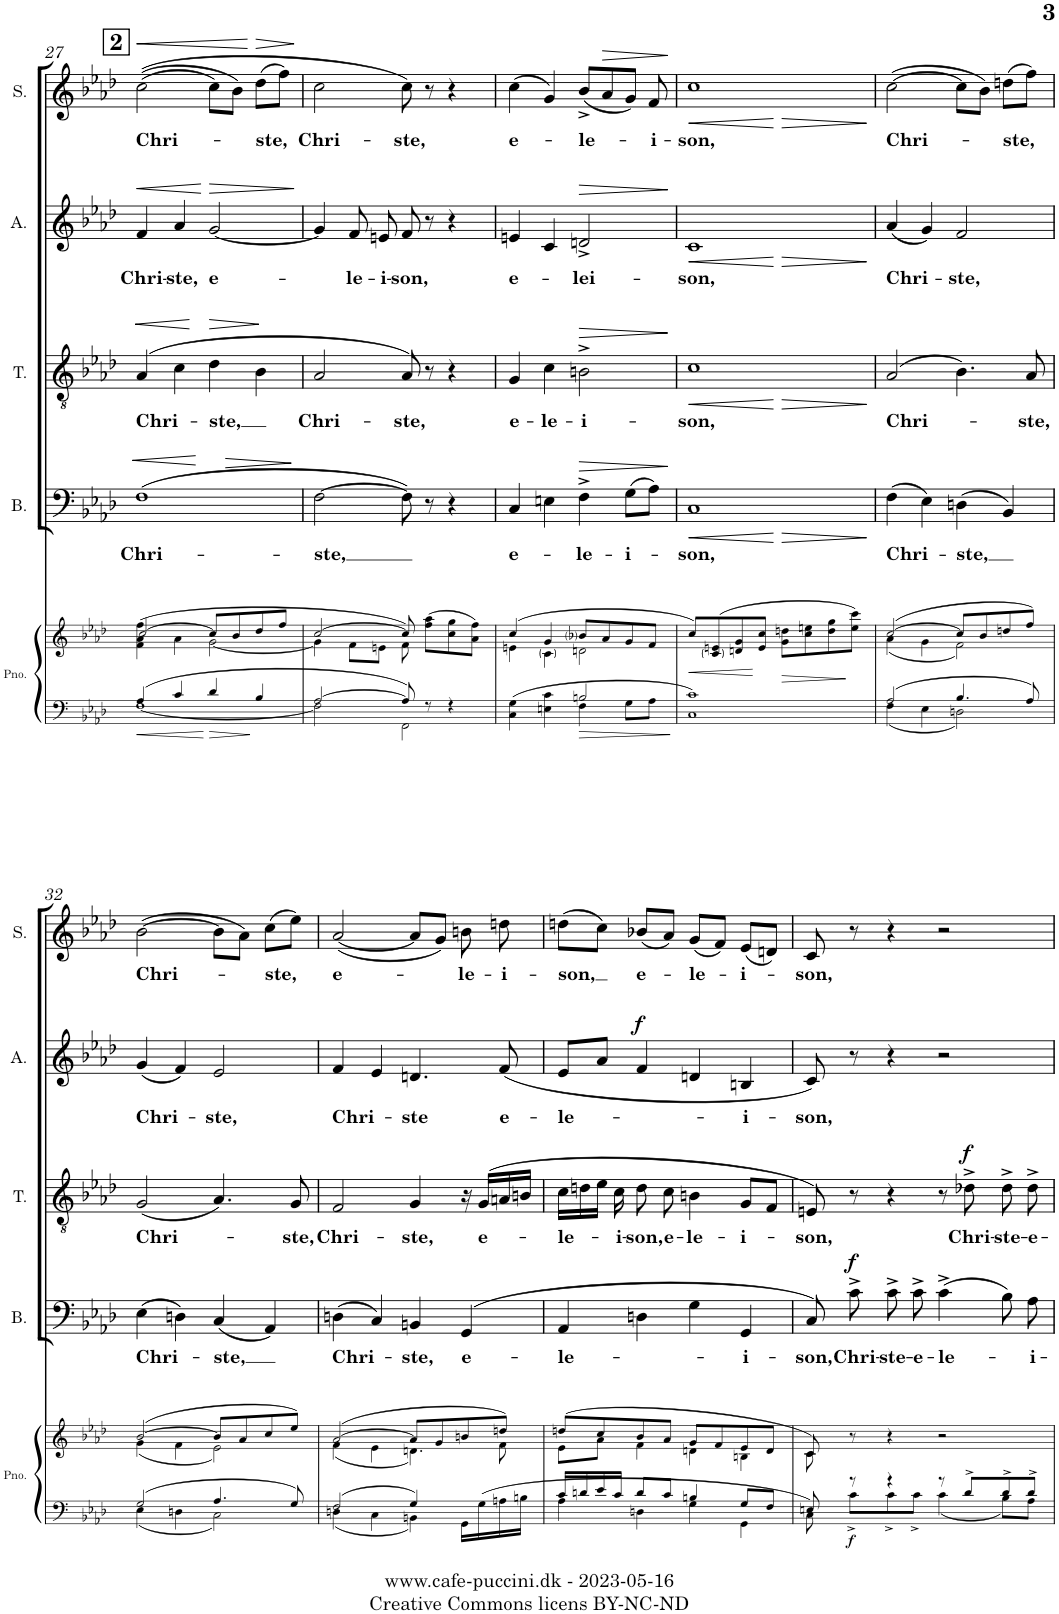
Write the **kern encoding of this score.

**kern	**kern	**dynam	**kern	**text	**dynam	**kern	**text	**dynam	**kern	**text	**dynam	**kern	**text	**dynam
*part5	*part5	*part5	*part4	*part4	*part4	*part3	*part3	*part3	*part2	*part2	*part2	*part1	*part1	*part1
*staff6	*staff5	*staff5/6	*staff4	*staff4	*staff4	*staff3	*staff3	*staff3	*staff2	*staff2	*staff2	*staff1	*staff1	*staff1
*I"Piano	*	*	*I"Bass	*	*	*I"Tenor	*	*	*I"Alto	*	*	*I"Soprano	*	*
*I'Pno.	*	*	*I'B.	*	*	*I'T.	*	*	*I'A.	*	*	*I'S.	*	*
!!LO:PB:g=z
*clefF4	*clefG2	*	*clefF4	*	*	*clefGv2	*	*	*clefG2	*	*	*clefG2	*	*
*k[b-e-a-d-]	*k[b-e-a-d-]	*	*k[b-e-a-d-]	*	*	*k[b-e-a-d-]	*	*	*k[b-e-a-d-]	*	*	*k[b-e-a-d-]	*	*
*M4/4	*M4/4	*	*M4/4	*	*	*M4/4	*	*	*M4/4	*	*	*M4/4	*	*
!!LO:REH:place=s1:a:B:cj:fs=14:t=2
=27	=27	=27	=27	=27	=27	=27	=27	=27	=27	=27	=27	=27	=27	=27
*^	*^	*	*	*	*	*	*	*	*	*	*	*	*	*
!	!	!	!	!	!	!LO:LY:b	!LO:HP:b	!	!LO:LY:b	!LO:HP:b	!	!LO:LY:b	!LO:HP:b	!	!LO:LY:b	!LO:HP:b
4A-/	[1F	[2cc/	(>4f\ 4a-\ 4ff\	.	(1F	Chri-	<	(4A-/	-Chri-	<	4f/	Chri-	<	(((2cc\	Chri-	<
!	!	!	!	!	!	!	!	!	!	!	!	!LO:LY:b	!	!	!	!
4c/	.	.	4a-\	.	.	.	.	4c\	.	.	4a-/	-ste,	.	.	.	.
!	!	!	!	!	!	!	!	!	!LO:LY:b	!LO:HP:n=1:b	!	!LO:LY:b	!LO:HP:n=1:b	!	!	!
4d-/	.	8cc/L]	[2g\	.	.	.	.	4d-\	-ste,	[ >	[2g/	e-	[ >	8cc\L)	.	.
.	.	8b-/	.	.	.	.	.	.	.	.	.	.	.	8b-\J)	.	.
!	!	!	!	!	!	!	!	!	!	!	!	!	!	!	!LO:LY:b	!LO:HP:n=1:b
4B-/	.	8dd-/	.	.	.	.	.	4B-\	.	.	.	.	.	(8dd-\L	-ste,	[ >
.	.	8ff/J	.	.	.	.	.	.	.	.	.	.	.	8ff\J)	.	.
*v	*v	*	*	*	*	*	*	*	*	*	*	*	*	*	*	*
*	*v	*v	*	*	*	*	*	*	*	*	*	*	*	*	*
.	.	.	.	.	[	.	.	] ]	.	.	]	.	.	]
=28	=28	=28	=28	=28	=28	=28	=28	=28	=28	=28	=28	=28	=28	=28
*^	*^	*	*	*	*	*	*	*	*	*	*	*	*	*
!	!	!	!	!	!	!LO:LY:b	!LO:HP:b	!	!LO:LY:b	!	!	!	!	!	!LO:LY:b	!
[2A-/	2F\]	[2cc/	4g\]	.	[2F\	-ste,	>	2A-/	Chri-	.	4g/]	.	.	2cc\	Chri-	.
!	!	!	!	!	!	!	!	!	!	!	!	!LO:LY:b	!	!	!	!
.	.	.	8f\L	.	.	.	.	.	.	.	8f/	-le-	.	.	.	.
!	!	!	!	!	!	!	!	!	!	!	!	!LO:LY:b	!	!	!	!
.	.	.	8en\J	.	.	.	.	.	.	.	8en/	-i-	.	.	.	.
!	!	!	!	!	!	!	!	!	!LO:LY:b	!	!	!LO:LY:b	!	!	!LO:LY:b	!
8A-/]	2FF\	8cc/])	8f\	.	8F\])	.	.	8A-/)	-ste,	.	8f/	-son,	.	8cc\)	-ste,	.
8r	.	8ryy	(>8ff\ 8aa-\L	.	8r	.	.	8r	.	.	8r	.	.	8r	.	.
4r	.	4ryy	8cc\ 8gg\	.	4r	.	.	4r	.	.	4r	.	.	4r	.	.
.	.	.	8a-\ 8ff\J)	.	.	.	.	.	.	.	.	.	.	.	.	.
=29	=29	=29	=29	=29	=29	=29	=29	=29	=29	=29	=29	=29	=29	=29	=29	=29
!	!	!	!	!	!	!LO:LY:b	!	!	!LO:LY:b	!	!	!LO:LY:b	!	!	!LO:LY:b	!
2ryy	4C\ 4G\	(4cc/	4en\	.	4C/	e-	.	4G/	e-	.	4en/	-e-	.	(4cc\	e-	.
!	!	!	!	!	!	!	!	!	!LO:LY:b	!	!	!	!	!	!	!
.	4En\ 4c\	4g/	4c\	.	4En\	.	.	4c\	-le-	.	4c/	.	.	4g/)	.	.
!	!	!	!	!LO:HP:b=2	!	!LO:LY:b	!LO:HP:b	!	!LO:LY:b	!LO:HP:b	!	!LO:LY:b	!LO:HP:b	!	!LO:LY:b	!
2Bn/	4F\	8b-i/L	2dn\	>	4F^\	-le-	>	2Bn^\	-i-	>	2dn^/	-lei-	>	(8b-^/L	-le-	.
!	!	!	!	!	!	!	!	!	!	!	!	!	!	!	!	!LO:HP:b
.	.	8a-/	.	.	.	.	.	.	.	.	.	.	.	8a-/	.	>
!	!	!	!	!	!	!LO:LY:b	!	!	!	!	!	!	!	!	!	!
.	8G\L	8g/	.	.	(8G\L	-i-	.	.	.	.	.	.	.	8g/J)	.	.
!	!	!	!	!	!	!	!	!	!	!	!	!	!	!	!LO:LY:b	!
.	8A-\J	8f/J	.	.	8A-\J)	.	.	.	.	.	.	.	.	8f/	-i-	.
*v	*v	*	*	*	*	*	*	*	*	*	*	*	*	*	*	*
*	*v	*v	*	*	*	*	*	*	*	*	*	*	*	*	*
.	.	.	.	.	]	.	.	]	.	.	]	.	.	]
=30	=30	=30	=30	=30	=30	=30	=30	=30	=30	=30	=30	=30	=30	=30
!	!	!LO:HP:b	!	!LO:LY:b	!LO:HP:b	!	!LO:LY:b	!LO:HP:b	!	!LO:LY:b	!LO:HP:b	!	!LO:LY:b	!LO:HP:b
*	*	*	*^	*	*	*^	*	*	*^	*	*	*^	*	*
1C 1c	8cc/L)	<	1C	2ryy	-son,	<	1c	2ryy	-son,	<	1c	2ryy	-son,	<	1cc	2ryy	-son,	<
.	(8c/ 8en/	.	.	.	.	.	.	.	.	.	.	.	.	.	.	.	.	.
.	8dn/ 8g/	.	.	.	.	.	.	.	.	.	.	.	.	.	.	.	.	.
.	8e/ 8cc/J	]	.	.	.	.	.	.	.	.	.	.	.	.	.	.	.	.
!	!	!	!	!	!	!	!	!	!	!LO:HP:n=1:b	!	!	!	!LO:HP:n=1:b	!	!	!	!LO:HP:n=1:b
.	8g\ 8ddn\L	.	.	2ryy	.	[	.	2ryy	.	[ >	.	2ryy	.	[ >	.	2ryy	.	[ >
.	8cc\ 8een\	.	.	.	.	.	.	.	.	.	.	.	.	.	.	.	.	.
.	8dd\ 8gg\	.	.	.	.	.	.	.	.	.	.	.	.	.	.	.	.	.
.	8ee\ 8ccc\J)	[	.	.	.	.	.	.	.	.	.	.	.	.	.	.	.	.
*	*	*	*v	*v	*	*	*	*	*	*	*v	*v	*	*	*v	*v	*	*
*	*	*	*	*	*	*v	*v	*	*	*	*	*	*	*	*
.	.	.	.	.	]	.	.	.	.	.	]	.	.	]
=31	=31	=31	=31	=31	=31	=31	=31	=31	=31	=31	=31	=31	=31	=31
*^	*^	*	*	*	*	*	*	*	*	*	*	*	*	*
!	!	!	!	!	!	!LO:LY:b	!	!	!LO:LY:b	!	!	!LO:LY:b	!	!	!LO:LY:b	!
2A-/	4F\	([2cc/	(4a-\	.	(4F\	-Chri-	.	(2A-/	-Chri-	.	(4a-/	-Chri-	.	([2cc\	Chri-	.
.	4E-\	.	4g\	.	4E-\)	.	.	.	.	.	4g/)	.	.	.	.	.
!	!	!	!	!	!	!LO:LY:b	!	!	!	!	!	!LO:LY:b	!	!	!	!
4.B-/	2Dn\	8cc/L]	2f\)	.	(4Dn\	-ste,	.	4.B-\)	.	.	2f/	-ste,	.	8cc\L]	.	.
.	.	8b-/	.	.	.	.	.	.	.	.	.	.	.	8b-\J)	.	.
!	!	!	!	!	!	!	!	!	!	!	!	!	!	!	!LO:LY:b	!
.	.	8ddn/	.	.	4BB-/)	.	.	.	.	.	.	.	.	(8ddn\L	-ste,	.
!	!	!	!	!	!	!	!	!	!LO:LY:b	!	!	!	!	!	!	!
8A-/	.	8ff/J)	.	.	.	.	.	8A-/	-ste,	.	.	.	.	8ff\J)	.	.
!!LO:LB:g=z
=32	=32	=32	=32	=32	=32	=32	=32	=32	=32	=32	=32	=32	=32	=32	=32	=32
!	!	!	!	!	!	!LO:LY:b	!	!	!LO:LY:b	!	!	!LO:LY:b	!	!	!LO:LY:b	!
2G/	4E-\	([2b-/	(4g\	.	(4E-\	Chri-	.	(2G/	-Chri-	.	(4g/	-Chri-	.	([2b-\	Chri-	.
.	4Dn\	.	4f\	.	4Dn\)	.	.	.	.	.	4f/)	.	.	.	.	.
!	!	!	!	!	!	!LO:LY:b	!	!	!	!	!	!LO:LY:b	!	!	!	!
4.A-/	2C\	8b-/L]	2e-\)	.	(4C/	-ste,	.	4.A-/)	.	.	2e-/	-ste,	.	8b-\L]	.	.
.	.	8a-/	.	.	.	.	.	.	.	.	.	.	.	8a-\J)	.	.
!	!	!	!	!	!	!	!	!	!	!	!	!	!	!	!LO:LY:b	!
.	.	8cc/	.	.	4AA-/)	.	.	.	.	.	.	.	.	(8cc\L	-ste,	.
!	!	!	!	!	!	!	!	!	!LO:LY:b	!	!	!	!	!	!	!
8G/	.	8ee-/J)	.	.	.	.	.	8G/	-ste,	.	.	.	.	8ee-\J)	.	.
=33	=33	=33	=33	=33	=33	=33	=33	=33	=33	=33	=33	=33	=33	=33	=33	=33
!	!	!	!	!	!	!LO:LY:b	!	!	!LO:LY:b	!	!	!LO:LY:b	!	!	!LO:LY:b	!
2F/	4Dn\	([2a-/	(4f\	.	(4Dn\	Chri-	.	2F/	Chri-	.	4f/	-Chri-	.	([2a-/	e-	.
.	4C\	.	4e-\	.	4C/)	.	.	.	.	.	4e-/	.	.	.	.	.
!	!	!	!	!	!	!LO:LY:b	!	!	!LO:LY:b	!	!	!LO:LY:b	!	!	!	!
4G/	4BBn\	8a-/L]	4.dn\)	.	4BBn/	-ste,	.	4G/	-ste,	.	4.dn/	-ste	.	8a-/L]	.	.
.	.	8g/	.	.	.	.	.	.	.	.	.	.	.	8g/J)	.	.
!	!	!	!	!	!	!LO:LY:b	!	!	!	!	!	!	!	!	!LO:LY:b	!
4ryy	16GG\LL	8bn/	.	.	(4GG/	e-	.	16r	.	.	.	.	.	8bn\	-le-	.
!	!	!	!	!	!	!	!	!	!LO:LY:b	!	!	!	!	!	!	!
.	16G\	.	.	.	.	.	.	(16G/LL	-e-	.	.	.	.	.	.	.
!	!	!	!	!	!	!	!	!	!	!	!	!LO:LY:b	!	!	!LO:LY:b	!
.	16An\	8ddn/J)	8f\	.	.	.	.	16An/	.	.	(8f/	e-	.	8ddn\	-i-	.
.	16Bn\JJ	.	.	.	.	.	.	16Bn/JJ	.	.	.	.	.	.	.	.
=34	=34	=34	=34	=34	=34	=34	=34	=34	=34	=34	=34	=34	=34	=34	=34	=34
!	!	!	!	!	!	!LO:LY:b	!	!	!LO:LY:b	!	!	!LO:LY:b	!	!	!LO:LY:b	!
16c/LL	4A-\	(8ddn/L	8e-\L	.	4AA-/	-le-	.	16c\LL	-le-	.	8e-/L	-le-	.	(8ddn\L	-son,	.
16dn/	.	.	.	.	.	.	.	16dn\	.	.	.	.	.	.	.	.
16e-/	.	8cc/	8a-\J	.	.	.	.	16e-\JJ	.	.	8a-/J	.	.	8cc\J)	.	.
!	!	!	!	!	!	!	!	!	!LO:LY:b	!	!	!	!	!	!	!
16c/JJ	.	.	.	.	.	.	.	16c\	-i-	.	.	.	.	.	.	.
!	!	!	!	!	!	!	!	!	!LO:LY:b	!	!	!	!LO:DY:a	!	!LO:LY:b	!
8d/L	4Dn\	8b-/	4f\	.	4Dn\	.	.	8d\	-son,	.	4f/	.	f	(8b-X/L	e-	.
!	!	!	!	!	!	!	!	!	!LO:LY:b	!	!	!	!	!	!	!
8c/J	.	8a-/J	.	.	.	.	.	8c\	e-	.	.	.	.	8a-/J)	.	.
!	!	!	!	!	!	!	!	!	!LO:LY:b	!	!	!	!	!	!LO:LY:b	!
4Bn/	4G\	8g/L	4dn\	.	4G\	.	.	4Bn\	-le-	.	4dn/	.	.	(8g/L	-le-	.
.	.	8f/	.	.	.	.	.	.	.	.	.	.	.	8f/J)	.	.
!	!	!	!	!	!	!LO:LY:b	!	!	!LO:LY:b	!	!	!LO:LY:b	!	!	!LO:LY:b	!
8G/L	4GG\	8e-/	4Bn\	.	4GG/	-i-	.	8G/L	-i-	.	4Bn/	-i-	.	(8e-/L	-i-	.
8F/J	.	8d/J	.	.	.	.	.	8F/J	.	.	.	.	.	8dn/J)	.	.
=35	=35	=35	=35	=35	=35	=35	=35	=35	=35	=35	=35	=35	=35	=35	=35	=35
!	!	!	!	!	!	!LO:LY:b	!	!	!LO:LY:b	!	!	!LO:LY:b	!	!	!LO:LY:b	!
8En/	8C\	8c/)	8c\	.	8C/)	-son,	.	8En/)	-son,	.	8c/)	-son,	.	8c/	-son,	.
!	!	!	!	!LO:DY:b=2	!	!LO:LY:b	!LO:DY:a	!	!	!	!	!	!	!	!	!
8r	8c^\L	8r	8ryy	f	8c^\	Chri-	f	8r	.	.	8r	.	.	8r	.	.
!	!	!	!	!	!	!LO:LY:b	!	!	!	!	!	!	!	!	!	!
4r	8c^\	4r	4ryy	.	8c^\	-ste-	.	4r	.	.	4r	.	.	4r	.	.
!	!	!	!	!	!	!LO:LY:b	!	!	!	!	!	!	!	!	!	!
.	8c^\J	.	.	.	8c^\	-e-	.	.	.	.	.	.	.	.	.	.
!	!	!	!	!	!	!LO:LY:b	!	!	!	!	!	!	!	!	!	!
8r	4c\	2r	2ryy	.	(4c^\	-le-	.	8r	.	.	2r	.	.	2r	.	.
!	!	!	!	!	!	!	!	!	!LO:LY:b	!LO:DY:a	!	!	!	!	!	!
8d-^/L	.	.	.	.	.	.	.	8d-X^\	Chri-	f	.	.	.	.	.	.
!	!	!	!	!	!	!	!	!	!LO:LY:b	!	!	!	!	!	!	!
8d-^/	8B-\L	.	.	.	8B-\)	.	.	8d-^\	-ste-	.	.	.	.	.	.	.
!	!	!	!	!	!	!LO:LY:b	!	!	!LO:LY:b	!	!	!	!	!	!	!
8d-^/J	8A-\J	.	.	.	8A-\	-i-	.	8d-^\	-e-	.	.	.	.	.	.	.
*v	*v	*	*	*	*	*	*	*	*	*	*	*	*	*	*	*
*	*v	*v	*	*	*	*	*	*	*	*	*	*	*	*	*
=	=	=	=	=	=	=	=	=	=	=	=	=	=	=
*-	*-	*-	*-	*-	*-	*-	*-	*-	*-	*-	*-	*-	*-	*-
